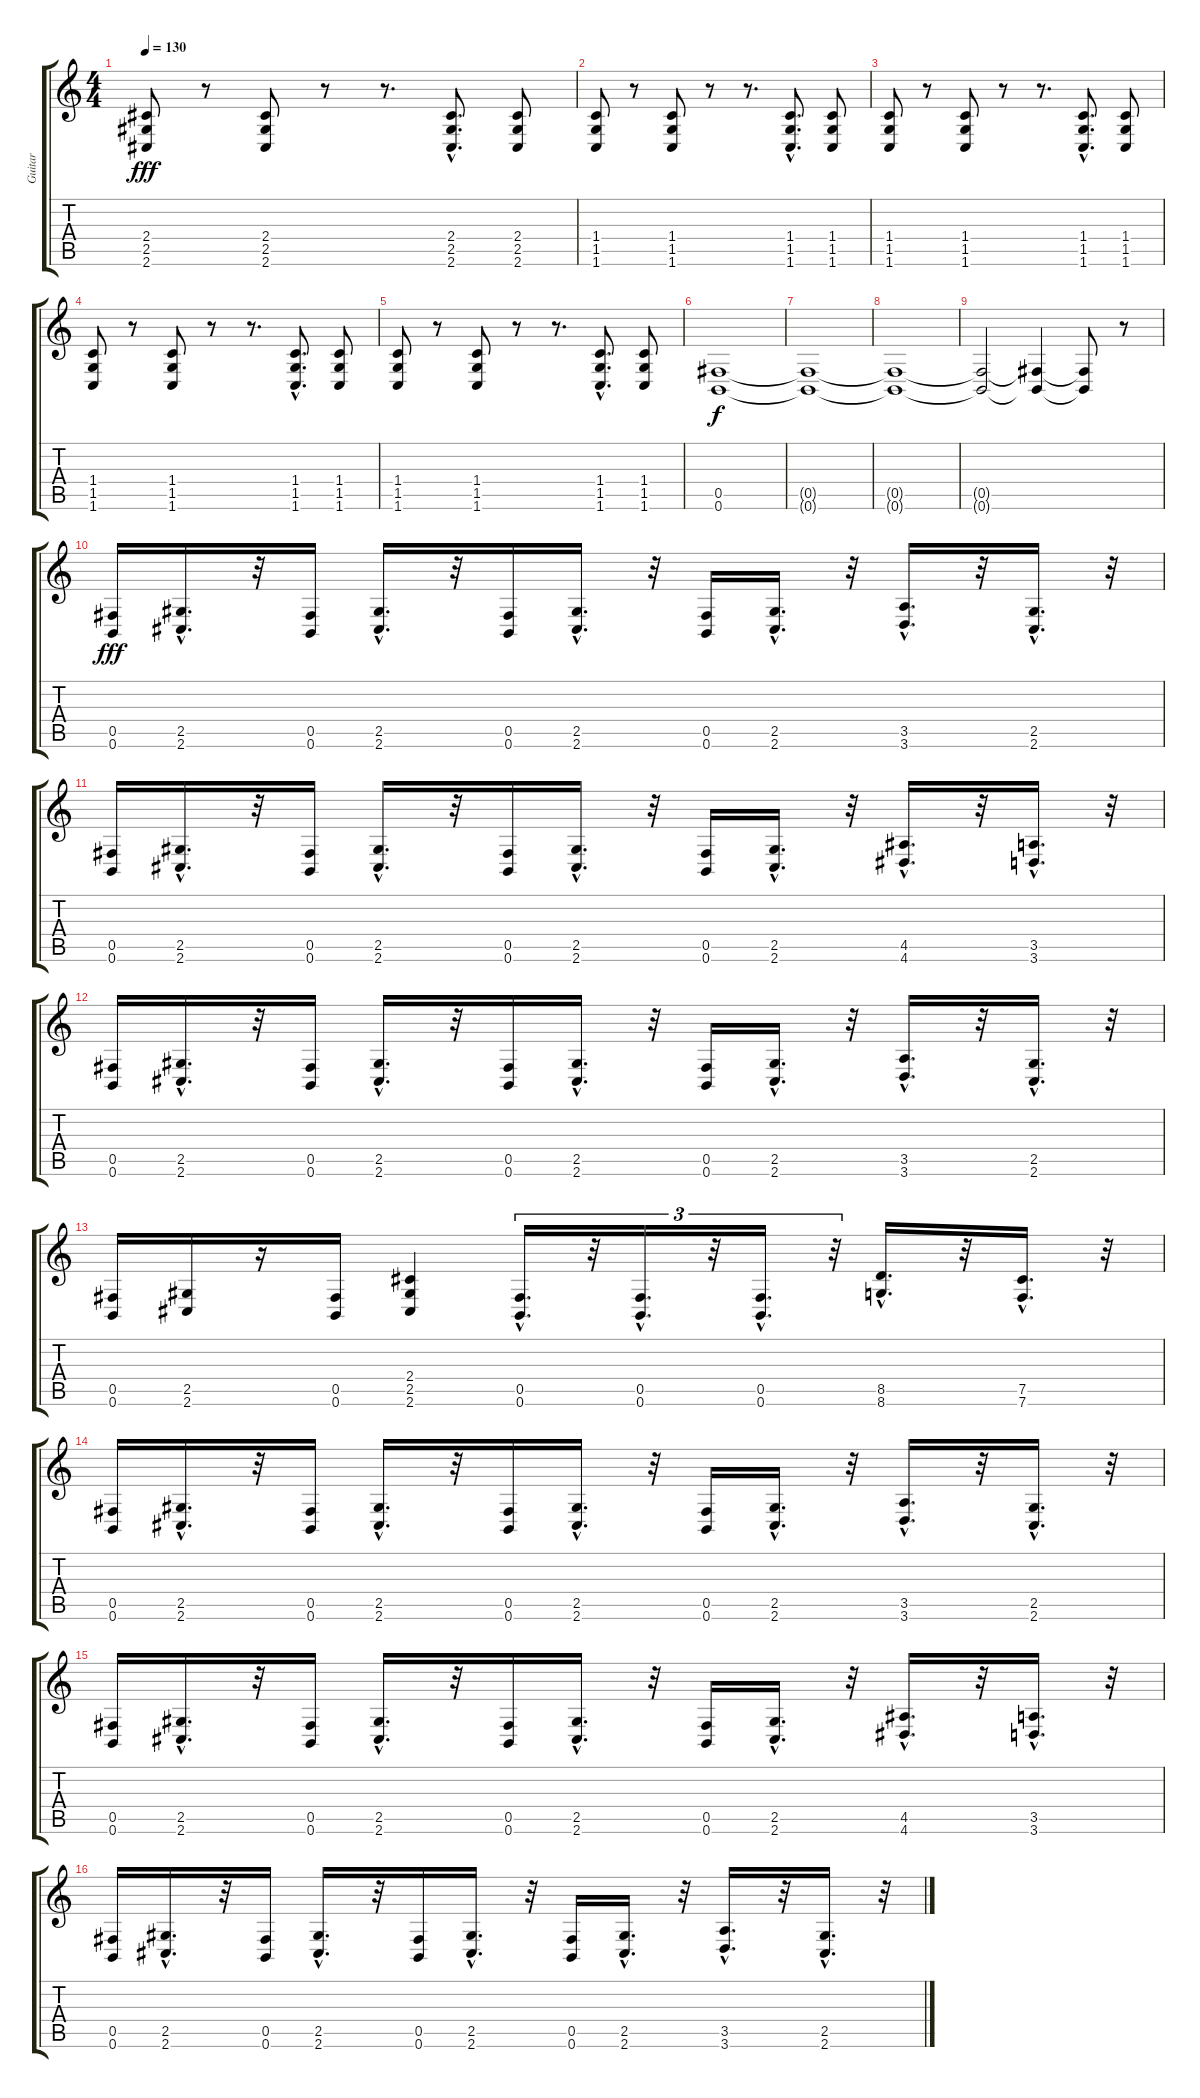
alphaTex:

\track ("Guitar" "Guitar") {instrument distortionguitar}
\staff {score tabs}
\tuning (Db4 Ab3 E3 B2 Gb2 B1) {hide}
\ts (4 4)
\tempo 130
\clef g2
\ks c
(2.4 2.5 2.6).8{dy fff} r.8 (2.4 2.5 2.6).8 r.8 r.8{d} (2.4{hac} 2.5{hac} 2.6{hac}).8{d} (2.4 2.5 2.6).8 |
(1.4 1.5 1.6).8 r.8 (1.4 1.5 1.6).8 r.8 r.8{d} (1.4{hac} 1.5{hac} 1.6{hac}).8{d} (1.4 1.5 1.6).8 |
(1.4 1.5 1.6).8 r.8 (1.4 1.5 1.6).8 r.8 r.8{d} (1.4{hac} 1.5{hac} 1.6{hac}).8{d} (1.4 1.5 1.6).8 |
(1.4 1.5 1.6).8 r.8 (1.4 1.5 1.6).8 r.8 r.8{d} (1.4{hac} 1.5{hac} 1.6{hac}).8{d} (1.4 1.5 1.6).8 |
(1.4 1.5 1.6).8 r.8 (1.4 1.5 1.6).8 r.8 r.8{d} (1.4{hac} 1.5{hac} 1.6{hac}).8{d} (1.4 1.5 1.6).8 |
(0.5 0.6).1{dy f} |
(0.5{t} 0.6{t}).1 |
(0.5{t} 0.6{t}).1 |
(0.5{t} 0.6{t}).2 (0.5{t} 0.6{t}).4 (0.5{t} 0.6{t}).8 r.8 |
(0.5 0.6).16{dy fff balance 8 instrument electricguitarmuted} (2.5{hac} 2.6{hac}).16{d} r.32 (0.5 0.6).16 (2.5{hac} 2.6{hac}).16{d} r.32 (0.5 0.6).16 (2.5{hac} 2.6{hac}).16{d} r.32 (0.5 0.6).16 (2.5{hac} 2.6{hac}).16{d} r.32 (3.5{hac} 3.6{hac}).16{d} r.32 (2.5{hac} 2.6{hac}).16{d} r.32 |
(0.5 0.6).16 (2.5{hac} 2.6{hac}).16{d} r.32 (0.5 0.6).16 (2.5{hac} 2.6{hac}).16{d} r.32 (0.5 0.6).16 (2.5{hac} 2.6{hac}).16{d} r.32 (0.5 0.6).16 (2.5{hac} 2.6{hac}).16{d} r.32 (4.5{hac} 4.6{hac}).16{d} r.32 (3.5{hac} 3.6{hac}).16{d} r.32 |
(0.5 0.6).16 (2.5{hac} 2.6{hac}).16{d} r.32 (0.5 0.6).16 (2.5{hac} 2.6{hac}).16{d} r.32 (0.5 0.6).16 (2.5{hac} 2.6{hac}).16{d} r.32 (0.5 0.6).16 (2.5{hac} 2.6{hac}).16{d} r.32 (3.5{hac} 3.6{hac}).16{d} r.32 (2.5{hac} 2.6{hac}).16{d} r.32 |
(0.5 0.6).16 (2.5 2.6).16 r.16 (0.5 0.6).16 (2.4 2.5 2.6).4 (0.5{hac} 0.6{hac}).16{d tu (3 2)} r.32{tu (3 2)} (0.5{hac} 0.6{hac}).16{d tu (3 2)} r.32{tu (3 2)} (0.5{hac} 0.6{hac}).16{d tu (3 2)} r.32{tu (3 2)} (8.5{hac} 8.6{hac}).16{d} r.32 (7.5{hac} 7.6{hac}).16{d} r.32 |
(0.5 0.6).16 (2.5{hac} 2.6{hac}).16{d} r.32 (0.5 0.6).16 (2.5{hac} 2.6{hac}).16{d} r.32 (0.5 0.6).16 (2.5{hac} 2.6{hac}).16{d} r.32 (0.5 0.6).16 (2.5{hac} 2.6{hac}).16{d} r.32 (3.5{hac} 3.6{hac}).16{d} r.32 (2.5{hac} 2.6{hac}).16{d} r.32 |
(0.5 0.6).16 (2.5{hac} 2.6{hac}).16{d} r.32 (0.5 0.6).16 (2.5{hac} 2.6{hac}).16{d} r.32 (0.5 0.6).16 (2.5{hac} 2.6{hac}).16{d} r.32 (0.5 0.6).16 (2.5{hac} 2.6{hac}).16{d} r.32 (4.5{hac} 4.6{hac}).16{d} r.32 (3.5{hac} 3.6{hac}).16{d} r.32 |
(0.5 0.6).16 (2.5{hac} 2.6{hac}).16{d} r.32 (0.5 0.6).16 (2.5{hac} 2.6{hac}).16{d} r.32 (0.5 0.6).16 (2.5{hac} 2.6{hac}).16{d} r.32 (0.5 0.6).16 (2.5{hac} 2.6{hac}).16{d} r.32 (3.5{hac} 3.6{hac}).16{d} r.32 (2.5{hac} 2.6{hac}).16{d} r.32
